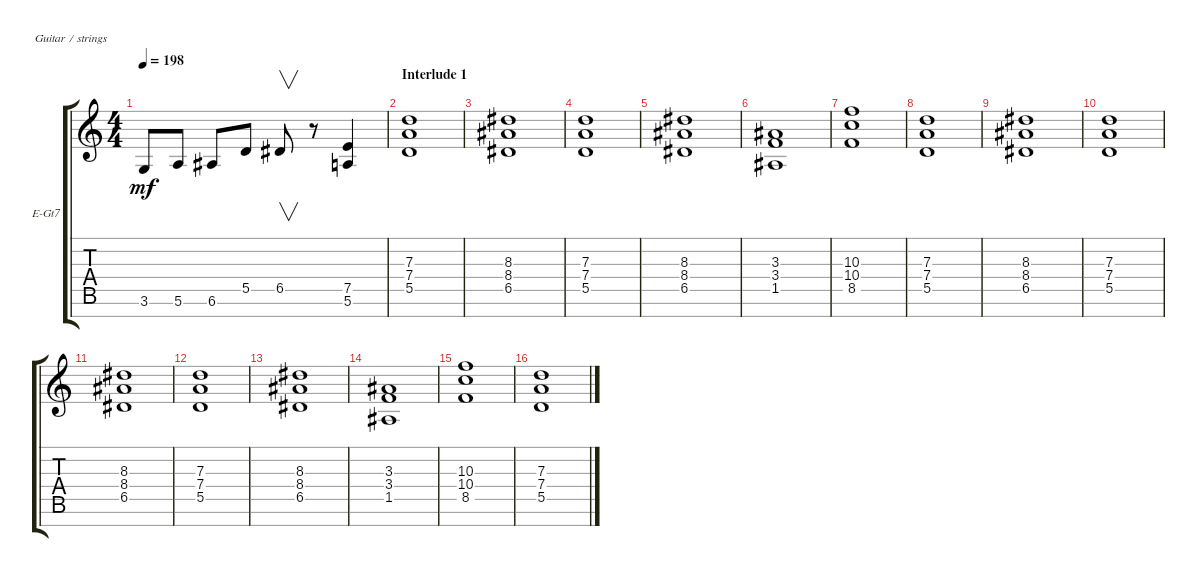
\bracketExtendMode groupsimilarinstruments
\firstSystemTrackNameOrientation horizontal
\otherSystemsTrackNameOrientation horizontal
\track ("Electric Guitar" "E-Gt7") {instrument distortionguitar}
\staff {score tabs}
\tuning (E4 B3 G3 D3 A2 E2 B1)
\ts (4 4)
\tempo 198
\clef g2
\ks c
3.6.8{dy mf} 5.6.8 6.6.8 5.5.8 6.5.8{v} r.8 (5.6 7.5).4 |
\section ("" "Interlude 1")
(5.5 7.4 7.3).1 |
(6.5 8.4 8.3).1 |
(7.3 7.4 5.5).1 |
(6.5 8.4 8.3).1 |
(1.5 3.4 3.3).1 |
(8.5 10.4 10.3).1 |
(7.3 7.4 5.5).1 |
(6.5 8.4 8.3).1 |
(5.5 7.4 7.3).1 |
(6.5 8.4 8.3).1 |
(7.3 7.4 5.5).1 |
(6.5 8.4 8.3).1 |
(1.5 3.4 3.3).1 |
(8.5 10.4 10.3).1 |
(7.3 7.4 5.5).1
